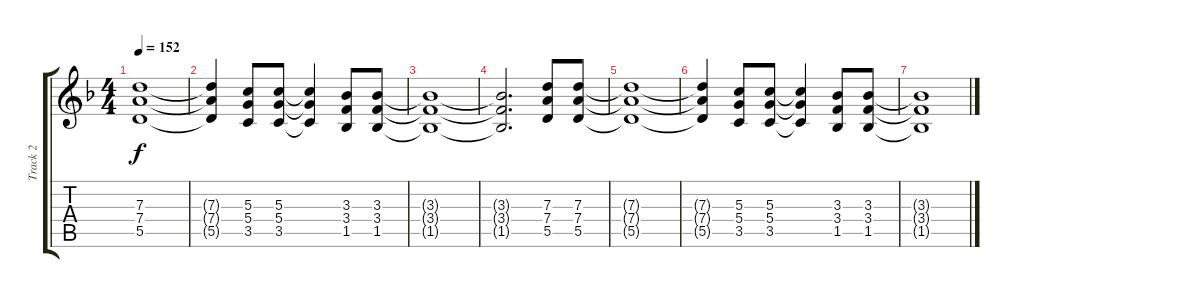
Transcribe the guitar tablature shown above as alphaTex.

\track ("Track 2" "Track 2") {instrument distortionguitar}
\staff {score tabs}
\tuning (E4 B3 G3 D3 A2 E2) {hide}
\ts (4 4)
\tempo 152
\clef g2
\ks f
(7.3{t} 7.4{t} 5.5{t}).1{dy f} |
(7.3{t} 7.4{t} 5.5{t}).4 (5.3 5.4 3.5).8 (5.3 5.4 3.5).8 (5.3{t} 5.4{t} 3.5{t}).4 (3.3 3.4 1.5).8 (3.3 3.4 1.5).8 |
(3.3{t} 3.4{t} 1.5{t}).1 |
(3.3{t} 3.4{t} 1.5{t}).2{d} (7.3 7.4 5.5).8 (7.3 7.4 5.5).8 |
(7.3{t} 7.4{t} 5.5{t}).1 |
(7.3{t} 7.4{t} 5.5{t}).4 (5.3 5.4 3.5).8 (5.3 5.4 3.5).8 (5.3{t} 5.4{t} 3.5{t}).4 (3.3 3.4 1.5).8 (3.3 3.4 1.5).8 |
(3.3{t} 3.4{t} 1.5{t}).1
